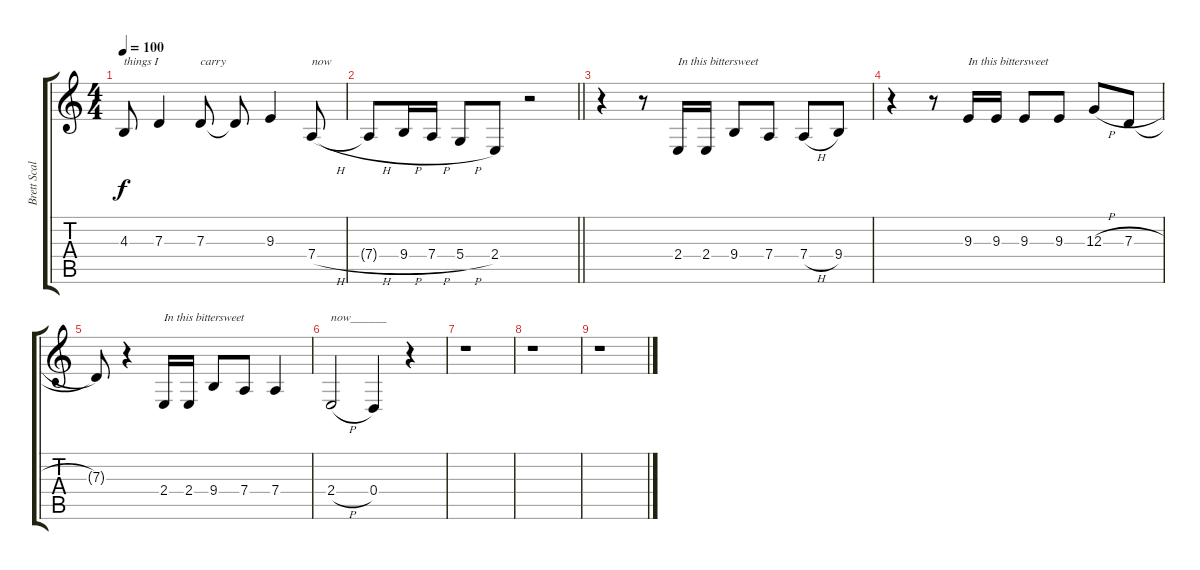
\track ("Brett Scallions (Vocals)" "Brett Scal") {instrument violin}
\staff {score tabs}
\tuning (E4 B3 G3 D3 A2 E2) {hide}
\ts (4 4)
\tempo 100
\clef g2
\ks c
4.3.8{txt "things I" dy f} 7.3.4 7.3.8{txt "carry"} 7.3{t}.8 9.3.4 7.4{h}.8{txt "now"} |
\barLineRight lightlight
7.4{h t}.8 9.4{h}.16 7.4{h}.16 5.4{h}.8 2.4.8 r.2 |
r.4 r.8 2.4.16{txt "In this bittersweet"} 2.4.16 9.4.8 7.4.8 7.4{h}.8 9.4.8 |
r.4 r.8 9.3.16{txt "In this bittersweet"} 9.3.16 9.3.8 9.3.8 12.3{h}.8 7.3{h}.8 |
7.3{t}.8 r.4 2.4.16{txt "In this bittersweet"} 2.4.16 9.4.8 7.4.8 7.4.4 |
2.4{h}.2{txt "now______"} 0.4.4 r.4 |
r.1 |
r.1 |
r.1
